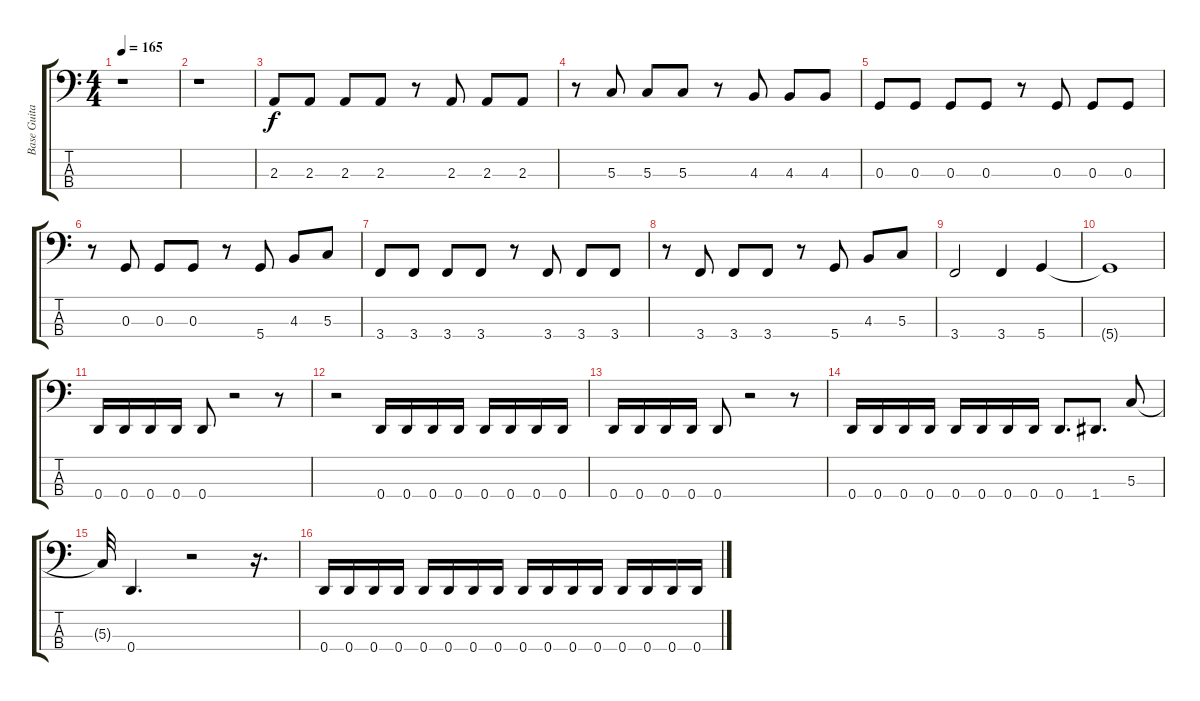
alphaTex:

\track ("Base Guitar" "Base Guita") {instrument electricbassfinger}
\staff {score tabs}
\tuning (F2 C2 G1 D1) {hide}
\ts (4 4)
\tempo 165
\clef f4
\ks c
r.1{dy f} |
r.1 |
2.3.8 2.3.8 2.3.8 2.3.8 r.8 2.3.8 2.3.8 2.3.8 |
r.8 5.3.8 5.3.8 5.3.8 r.8 4.3.8 4.3.8 4.3.8 |
0.3.8 0.3.8 0.3.8 0.3.8 r.8 0.3.8 0.3.8 0.3.8 |
r.8 0.3.8 0.3.8 0.3.8 r.8 5.4.8 4.3.8 5.3.8 |
3.4.8 3.4.8 3.4.8 3.4.8 r.8 3.4.8 3.4.8 3.4.8 |
r.8 3.4.8 3.4.8 3.4.8 r.8 5.4.8 4.3.8 5.3.8 |
3.4.2 3.4.4 5.4.4 |
5.4{t}.1 |
0.4.16 0.4.16 0.4.16 0.4.16 0.4.8 r.2 r.8 |
r.2 0.4.16 0.4.16 0.4.16 0.4.16 0.4.16 0.4.16 0.4.16 0.4.16 |
0.4.16 0.4.16 0.4.16 0.4.16 0.4.8 r.2 r.8 |
0.4.16 0.4.16 0.4.16 0.4.16 0.4.16 0.4.16 0.4.16 0.4.16 0.4.8{d} 1.4.8{d} 5.3.8 |
5.3{t}.32 0.4.4{d} r.2 r.16{d} |
0.4.16 0.4.16 0.4.16 0.4.16 0.4.16 0.4.16 0.4.16 0.4.16 0.4.16 0.4.16 0.4.16 0.4.16 0.4.16 0.4.16 0.4.16 0.4.16
